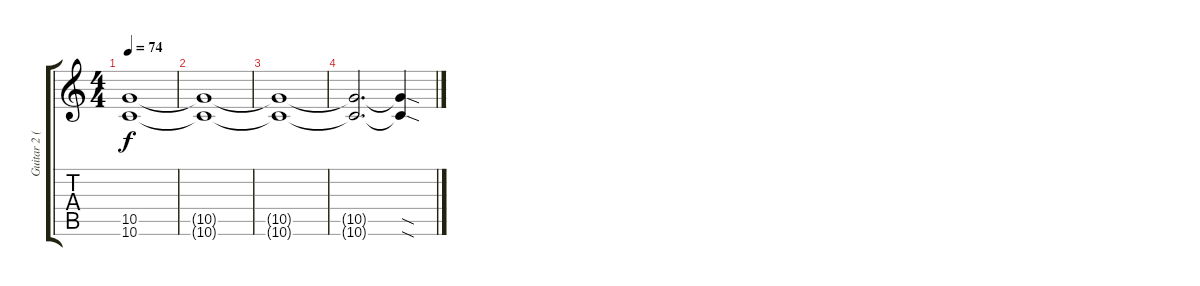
\track ("Guitar 2 (Distortion)" "Guitar 2 (") {instrument distortionguitar}
\staff {score tabs}
\tuning (E4 B3 G3 D3 A2 D2) {hide}
\ts (4 4)
\tempo 74
\clef g2
\ks c
(10.5{t} 10.6{t}).1{dy f volume 5} |
(10.5{t} 10.6{t}).1 |
(10.5{t} 10.6{t}).1 |
(10.5{t} 10.6{t}).2{d} (10.5{sod t} 10.6{sod t}).4
